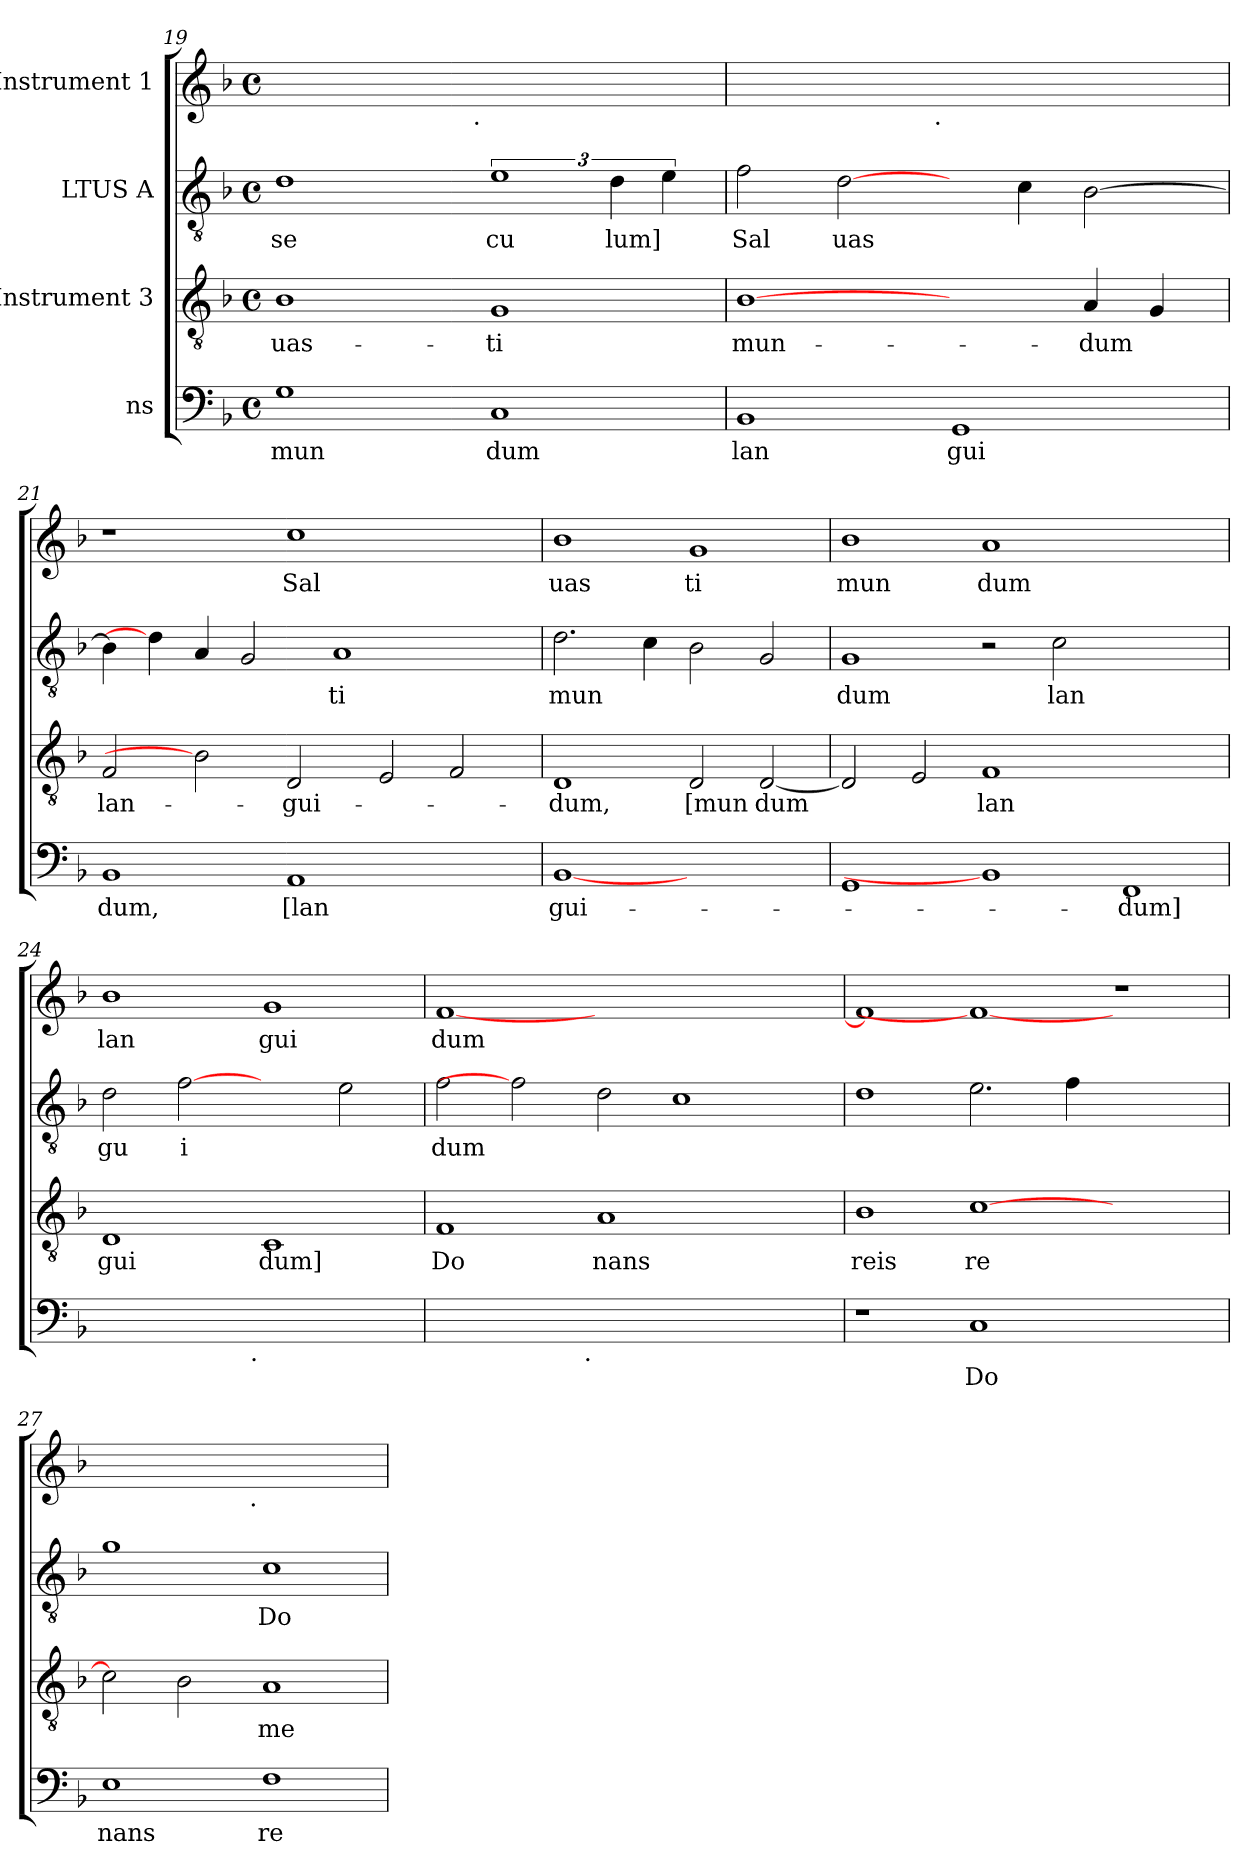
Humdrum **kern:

**kern	**text	**kern	**text	**kern	**text	**kern	**text
*part4	*part4	*part3	*part3	*part2	*part2	*part1	*part1
*staff4	*staff4	*staff3	*staff3	*staff2	*staff2	*staff1	*staff1
*I"ns	*	*I"Instrument 3	*	*I"LTUS  A	*	*I"Instrument 1	*
*clefF4	*	*clefGv2	*	*clefGv2	*	*clefG2	*
*k[b-]	*	*k[b-]	*	*k[b-]	*	*k[b-]	*
*F:	*	*F:	*	*F:	*	*F:	*
*M4/4	*	*M4/4	*	*M4/4	*	*M4/4	*
*met(c)	*	*met(c)	*	*met(c)	*	*met(c)	*
=19	=19	=19	=19	=19	=19	=19	=19
!	!LO:LY:b	!	!LO:LY:b	!	!LO:LY:b	!	!
*	*	*	*	*	*	*^	*
1G	mun	1B-	-uas-	1d	se	1ryy	2ryy	.
.	.	.	.	.	.	.	4...ryy	.
!	!	!	!	!	!	!	!LO:TX:b:t=.	!
.	.	.	.	.	.	.	1ryy	.
!	!LO:LY:b	!	!LO:LY:b	!	!LO:LY:b	!	!	!
1C	dum	1G	-ti	3%2e	cu	1ryy	.	.
!	!	!	!	!	!LO:LY:b	!	!	!
.	.	.	.	6d\	lum]	.	.	.
.	.	.	.	6e\	.	.	.	.
.	.	.	.	.	.	.	32ryy	.
=20	=20	=20	=20	=20	=20	=20	=20	=20
!	!LO:LY:b	!	!LO:LY:b	!	!LO:LY:b	!	!	!
1BB-	lan	[1B-	mun-	2f\	Sal	1ryy	2ryy	.
!	!	!	!	!	!LO:LY:b	!	!	!
.	.	.	.	[2d\	uas	.	4...ryy	.
!	!	!	!	!	!	!	!LO:TX:b:t=.	!
.	.	.	.	.	.	.	1ryy	.
!	!LO:LY:b	!	!	!	!	!	!	!
1GG	gui	2ryy	.	4ryy	.	1ryy	.	.
.	.	.	.	4c\	.	.	.	.
!	!	!	!LO:LY:b	!	!	!	!	!
.	.	4A/	-dum	[>2B-\	.	.	.	.
.	.	4G/	.	.	.	.	.	.
.	.	.	.	.	.	.	32ryy	.
=21	=21	=21	=21	=21	=21	=21	=21	=21
!	!LO:LY:b	!	!LO:LY:b	!	!	!	!	!
*	*	*	*	*	*	*v	*v	*
1BB-	dum,	2F/	lan-	4B-\]	.	1r	.
.	.	.	.	4d\]	.	.	.
.	.	2B-]	.	4A/	.	.	.
.	.	.	.	2G/	.	.	.
!	!LO:LY:b	!	!LO:LY:b	!	!	!	!LO:LY:b
1AA	[lan	2D/	-gui-	.	.	1cc	Sal
!	!	!	!	!	!LO:LY:b	!	!
.	.	.	.	1A	ti	.	.
.	.	2E/	.	.	.	.	.
2ryy	.	2F/	.	.	.	2ryy	.
.	.	.	.	4ryy	.	.	.
!!LO:PB:g=z
=22	=22	=22	=22	=22	=22	=22	=22
!	!LO:LY:b	!	!LO:LY:b	!	!LO:LY:b	!	!LO:LY:b
[1BB-	gui-	1D	-dum,	2.d\	mun	1b-	-uas
.	.	.	.	4c\	.	.	.
!	!	!	!LO:LY:b	!	!	!	!LO:LY:b
1ryy	.	2D/	[mun	2B-\	.	1g	ti
!	!	!	!LO:LY:b	!	!	!	!
.	.	[<2D/	dum	2G/	.	.	.
=23	=23	=23	=23	=23	=23	=23	=23
!	!	!	!	!	!LO:LY:b	!	!LO:LY:b
1GG	.	2D/]	.	1G	dum	1b-	mun
.	.	2E/	.	.	.	.	.
!	!	!	!LO:LY:b	!	!	!	!LO:LY:b
1BB-]	.	1F	lan	2r	.	1a	dum
!	!	!	!	!	!LO:LY:b	!	!
.	.	.	.	2c\	lan	.	.
!	!LO:LY:b	!	!	!	!	!	!
1FF	-dum]	1ryy	.	1ryy	.	1ryy	.
=24	=24	=24	=24	=24	=24	=24	=24
!	!	!	!LO:LY:b	!	!LO:LY:b	!	!LO:LY:b
*^	*	*	*	*	*	*	*
1ryy	2ryy	.	1D	gui	2d\	gu	1b-	lan
!	!	!	!	!	!	!LO:LY:b	!	!
.	4...ryy	.	.	.	[2f	i	.	.
!	!LO:TX:b:t=.	!	!	!	!	!	!	!
.	1ryy	.	.	.	.	.	.	.
!	!	!	!	!LO:LY:b	!	!	!	!LO:LY:b
1ryy	.	.	1C	dum]	2ryy	.	1g	gui
.	.	.	.	.	2e\	.	.	.
.	32ryy	.	.	.	.	.	.	.
=25	=25	=25	=25	=25	=25	=25	=25	=25
!	!	!	!	!LO:LY:b	!	!LO:LY:b	!	!LO:LY:b
1ryy	2ryy	.	1F	Do	2f\	dum	[<1f	dum
.	4...ryy	.	.	.	2f]	.	.	.
!	!LO:TX:b:t=.	!	!	!	!	!	!	!
.	1ryy	.	.	.	.	.	.	.
!	!	!	!	!LO:LY:b	!	!	!	!
1.ryy	.	.	1A	nans	2d\	.	1.ryy	.
.	.	.	.	.	1c	.	.	.
.	2ryy	.	.	.	.	.	.	.
.	.	.	2ryy	.	.	.	.	.
.	32ryy	.	.	.	.	.	.	.
=26	=26	=26	=26	=26	=26	=26	=26	=26
!	!	!	!	!LO:LY:b	!	!	!	!
*v	*v	*	*	*	*	*	*	*
1r	.	1B-	reis	1d	.	1f]	.
!	!LO:LY:b	!	!LO:LY:b	!	!	!	!
1C	Do	[>1c	re	2.e\	.	1f_	.
.	.	.	.	4f\	.	.	.
1ryy	.	1ryy	.	1ryy	.	1r	.
=27	=27	=27	=27	=27	=27	=27	=27
!	!LO:LY:b	!	!	!	!	!	!
*	*	*	*	*	*	*^	*
1E	-nans	2c\]	.	1g	.	1ryy	2ryy	.
.	.	2B-\	.	.	.	.	4...ryy	.
!	!	!	!	!	!	!	!LO:TX:b:t=.	!
.	.	.	.	.	.	.	1ryy	.
!	!LO:LY:b	!	!LO:LY:b	!	!LO:LY:b	!	!	!
1F	re-	1A	me	1c	Do	1ryy	.	.
.	.	.	.	.	.	.	32ryy	.
*	*	*	*	*	*	*v	*v	*
=	=	=	=	=	=	=	=
*-	*-	*-	*-	*-	*-	*-	*-
